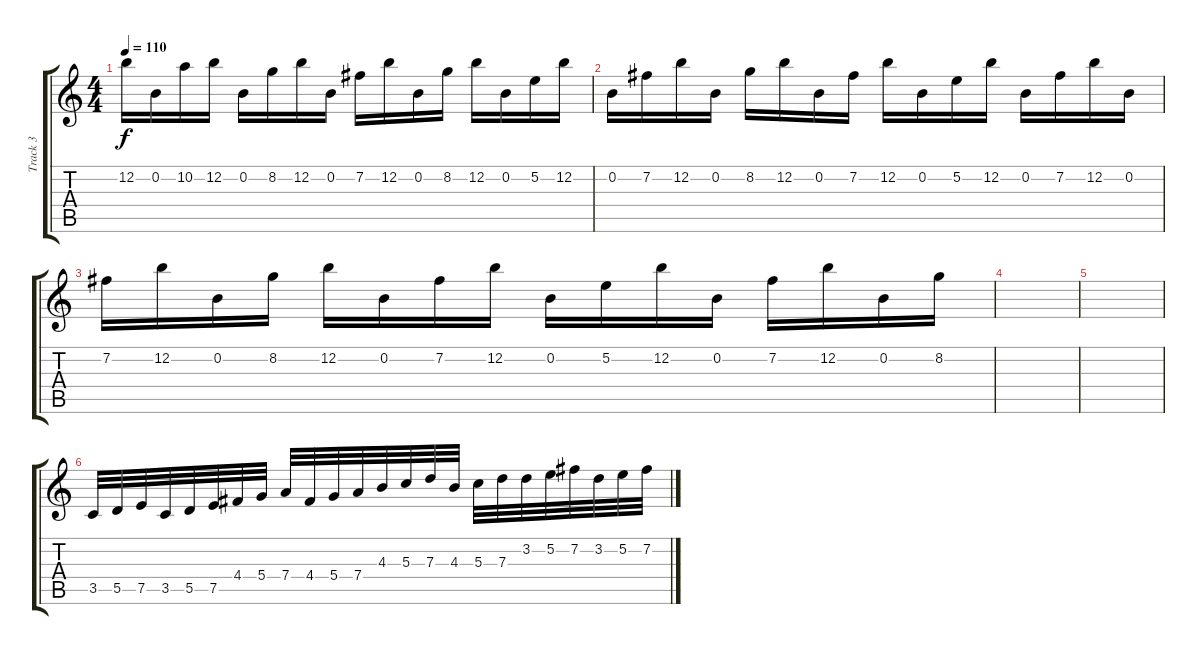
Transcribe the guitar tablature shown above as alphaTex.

\track ("Track 3" "Track 3") {instrument distortionguitar}
\staff {score tabs}
\tuning (E4 B3 G3 D3 A2 E2) {hide}
\ts (4 4)
\tempo 110
\clef g2
\ks c
12.2.16{dy f} 0.2.16 10.2.16 12.2.16 0.2.16 8.2.16 12.2.16 0.2.16 7.2.16 12.2.16 0.2.16 8.2.16 12.2.16 0.2.16 5.2.16 12.2.16 |
0.2.16 7.2.16 12.2.16 0.2.16 8.2.16 12.2.16 0.2.16 7.2.16 12.2.16 0.2.16 5.2.16 12.2.16 0.2.16 7.2.16 12.2.16 0.2.16 |
7.2.16 12.2.16 0.2.16 8.2.16 12.2.16 0.2.16 7.2.16 12.2.16 0.2.16 5.2.16 12.2.16 0.2.16 7.2.16 12.2.16 0.2.16 8.2.16 |
|
|
3.5.32 5.5.32 7.5.32 3.5.32 5.5.32 7.5.32 4.4.32 5.4.32 7.4.32 4.4.32 5.4.32 7.4.32 4.3.32 5.3.32 7.3.32 4.3.32 5.3.32 7.3.32 3.2.32 5.2.32 7.2.32 3.2.32 5.2.32 7.2.32
